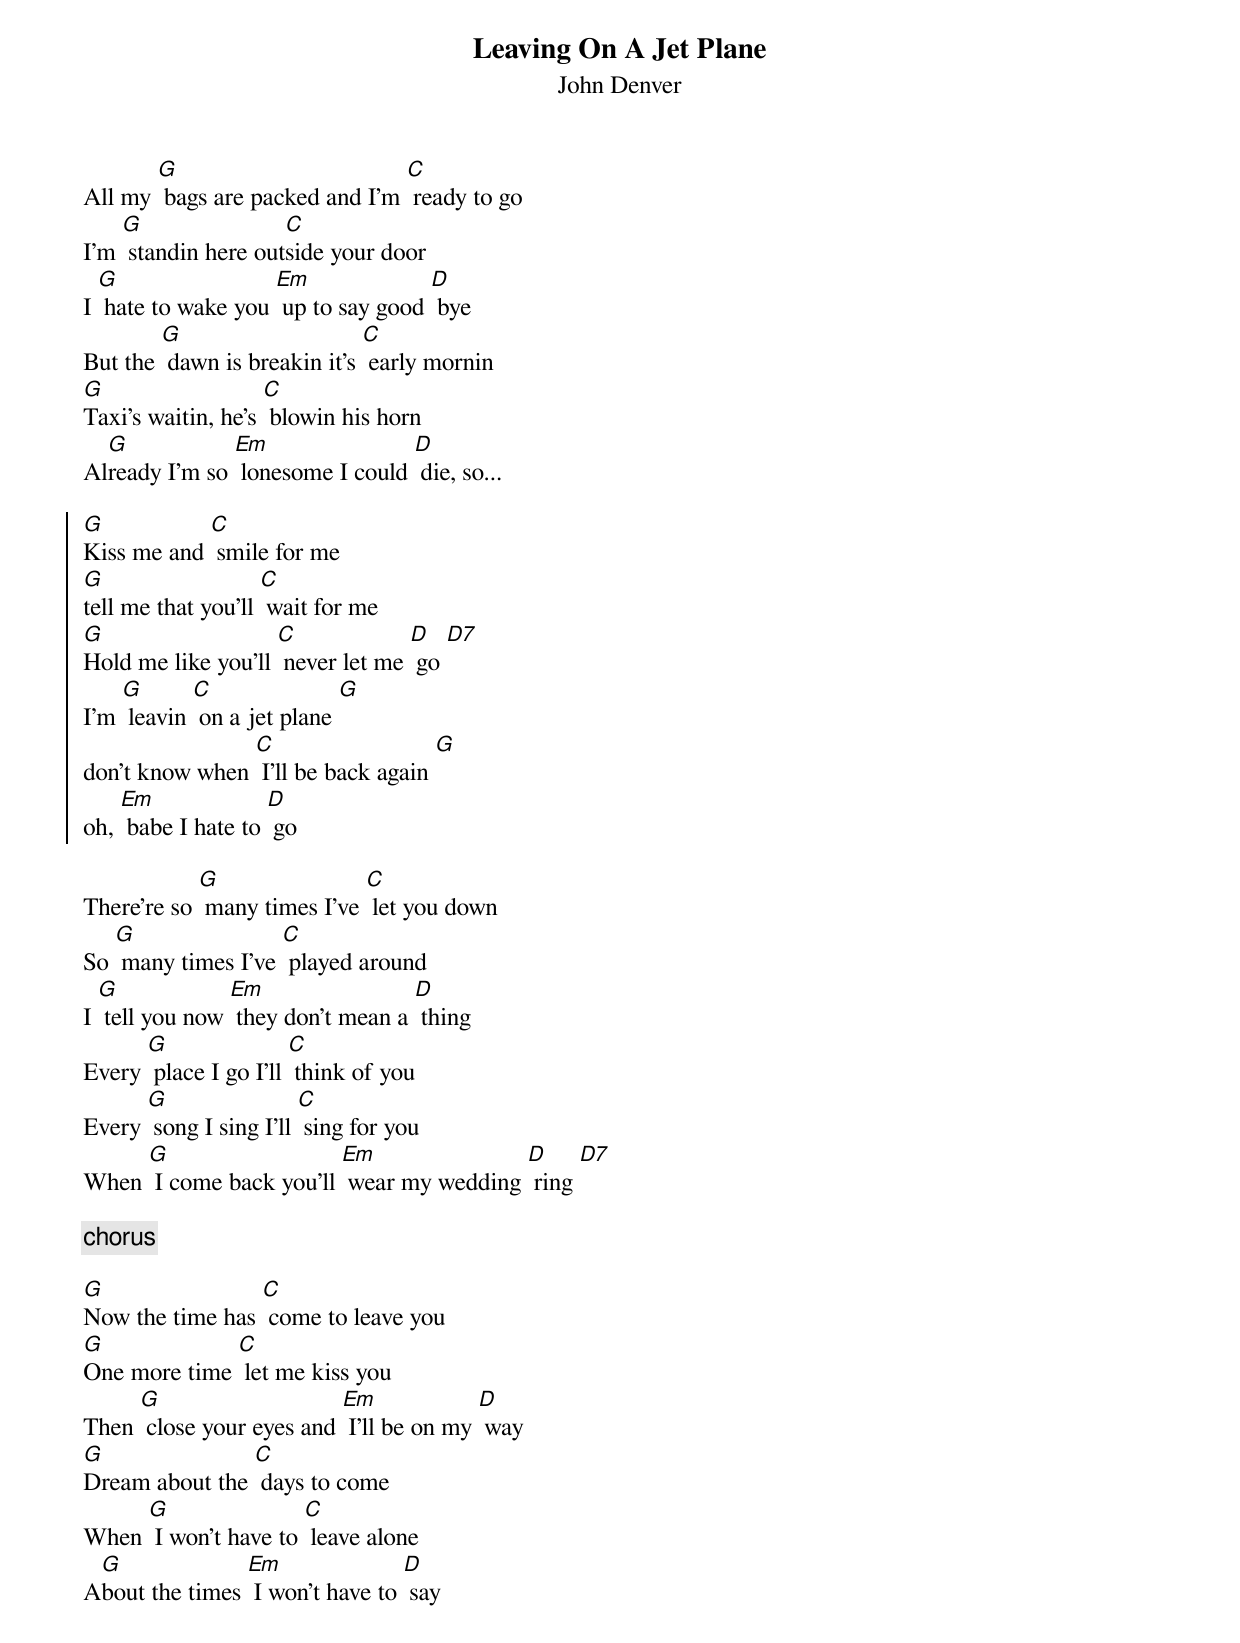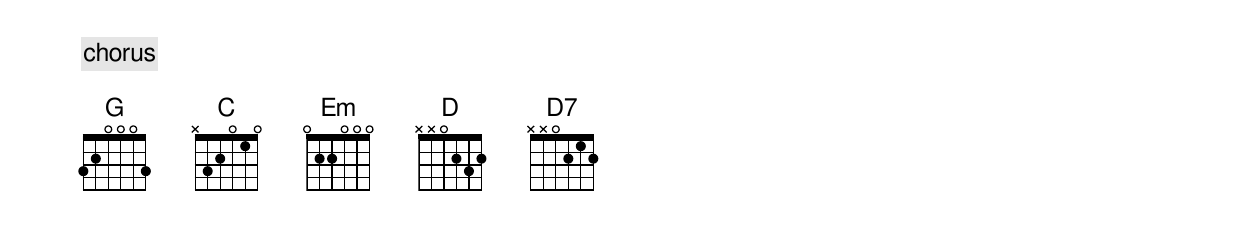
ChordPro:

{title: Leaving On A Jet Plane}
{subtitle: John Denver}

All my [G] bags are packed and I'm [C] ready to go
I'm [G] standin here out[C]side your door
I [G] hate to wake you [Em] up to say good [D] bye
But the [G] dawn is breakin it's [C] early mornin
[G]Taxi's waitin, he's [C] blowin his horn
Al[G]ready I'm so [Em] lonesome I could [D] die, so...

{soc}
[G]Kiss me and [C] smile for me
[G]tell me that you'll [C] wait for me
[G]Hold me like you'll [C] never let me [D] go [D7]
I'm [G] leavin [C] on a jet plane [G]
don't know when [C] I'll be back again [G]
oh, [Em] babe I hate to [D] go
{eoc}

There're so [G] many times I've [C] let you down
So [G] many times I've [C] played around
I [G] tell you now [Em] they don't mean a [D] thing
Every [G] place I go I'll [C] think of you
Every [G] song I sing I'll [C] sing for you
When [G] I come back you'll [Em] wear my wedding [D] ring [D7]

{c: chorus}

[G]Now the time has [C] come to leave you
[G]One more time [C] let me kiss you
Then [G] close your eyes and [Em] I'll be on my [D] way
[G]Dream about the [C] days to come
When [G] I won't have to [C] leave alone
A[G]bout the times [Em] I won't have to [D] say

{c: chorus}

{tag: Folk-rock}
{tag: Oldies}
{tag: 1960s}
